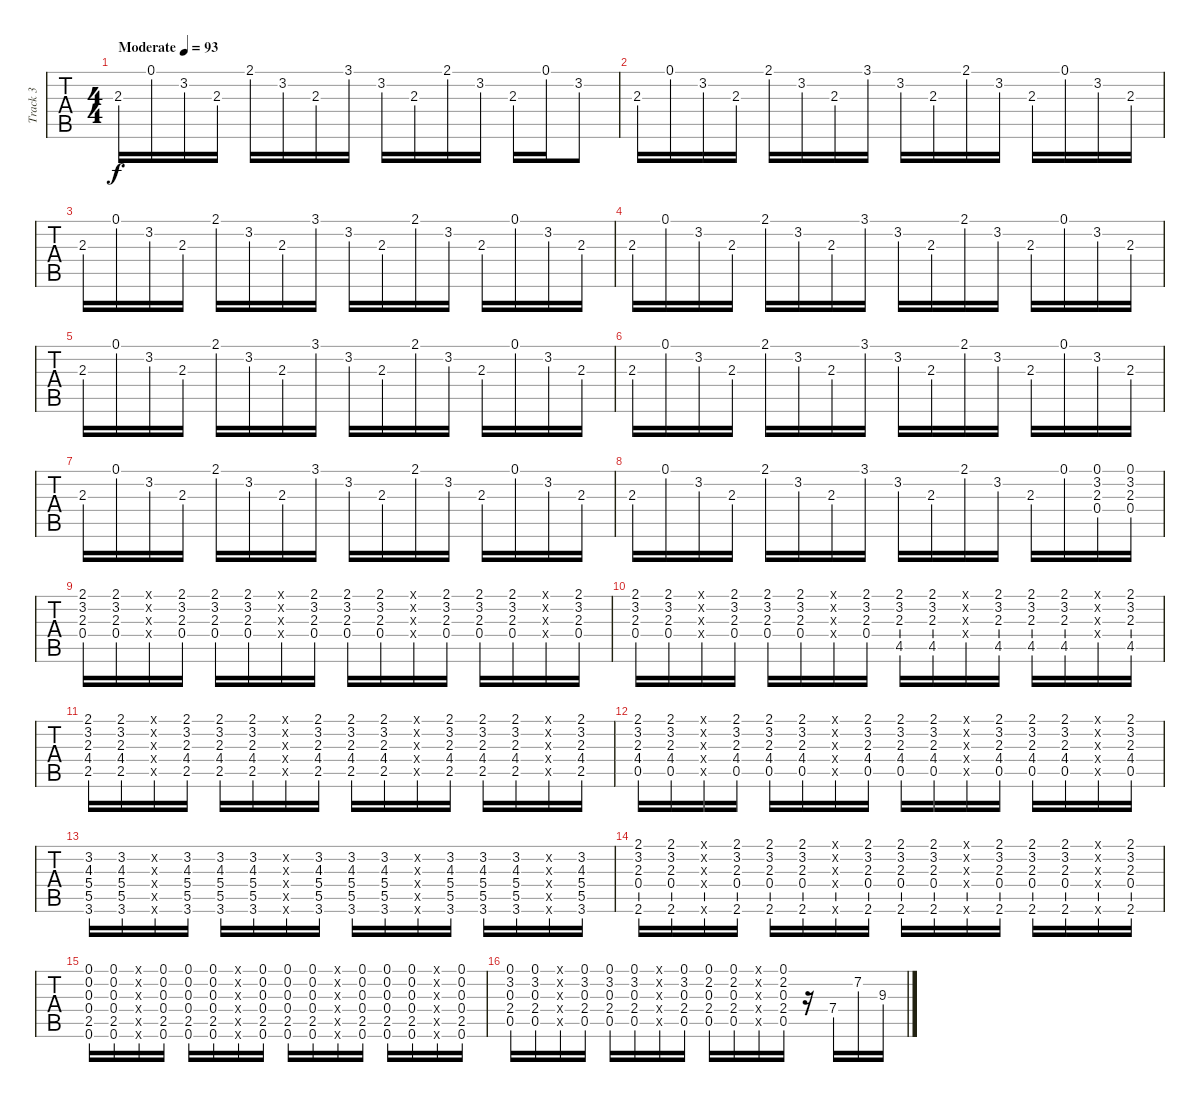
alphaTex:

\track ("Track 3" "Track 3") {instrument acousticguitarnylon}
\staff {tabs}
\tuning (E4 B3 G3 D3 A2 E2) {hide}
\ts (4 4)
\tempo (93 "Moderate")
\clef g2
\ks d
2.3.16{dy f instrument acousticguitarnylon} 0.1.16 3.2.16 2.3.16 2.1.16 3.2.16 2.3.16 3.1.16 3.2.16 2.3.16 2.1.16 3.2.16 2.3.16 0.1.16 3.2.8 |
2.3.16 0.1.16 3.2.16 2.3.16 2.1.16 3.2.16 2.3.16 3.1.16 3.2.16 2.3.16 2.1.16 3.2.16 2.3.16 0.1.16 3.2.16 2.3.16 |
2.3.16 0.1.16 3.2.16 2.3.16 2.1.16 3.2.16 2.3.16 3.1.16 3.2.16 2.3.16 2.1.16 3.2.16 2.3.16 0.1.16 3.2.16 2.3.16 |
2.3.16 0.1.16 3.2.16 2.3.16 2.1.16 3.2.16 2.3.16 3.1.16 3.2.16 2.3.16 2.1.16 3.2.16 2.3.16 0.1.16 3.2.16 2.3.16 |
2.3.16 0.1.16 3.2.16 2.3.16 2.1.16 3.2.16 2.3.16 3.1.16 3.2.16 2.3.16 2.1.16 3.2.16 2.3.16 0.1.16 3.2.16 2.3.16 |
2.3.16 0.1.16 3.2.16 2.3.16 2.1.16 3.2.16 2.3.16 3.1.16 3.2.16 2.3.16 2.1.16 3.2.16 2.3.16 0.1.16 3.2.16 2.3.16 |
2.3.16 0.1.16 3.2.16 2.3.16 2.1.16 3.2.16 2.3.16 3.1.16 3.2.16 2.3.16 2.1.16 3.2.16 2.3.16 0.1.16 3.2.16 2.3.16 |
2.3.16 0.1.16 3.2.16 2.3.16 2.1.16 3.2.16 2.3.16 3.1.16 3.2.16 2.3.16 2.1.16 3.2.16 2.3.16 0.1.16 (0.1 3.2 2.3 0.4).16{volume 10} (0.1 3.2 2.3 0.4).16 |
(2.1 3.2 2.3 0.4).16 (2.1 3.2 2.3 0.4).16 (0.1{x} 0.2{x} 0.3{x} 0.4{x}).16 (2.1 3.2 2.3 0.4).16 (2.1 3.2 2.3 0.4).16 (2.1 3.2 2.3 0.4).16 (0.1{x} 0.2{x} 0.3{x} 0.4{x}).16 (2.1 3.2 2.3 0.4).16 (2.1 3.2 2.3 0.4).16 (2.1 3.2 2.3 0.4).16 (0.1{x} 0.2{x} 0.3{x} 0.4{x}).16 (2.1 3.2 2.3 0.4).16 (2.1 3.2 2.3 0.4).16 (2.1 3.2 2.3 0.4).16 (0.1{x} 0.2{x} 0.3{x} 0.4{x}).16 (2.1 3.2 2.3 0.4).16 |
(2.1 3.2 2.3 0.4).16 (2.1 3.2 2.3 0.4).16 (0.1{x} 0.2{x} 0.3{x} 0.4{x}).16 (2.1 3.2 2.3 0.4).16 (2.1 3.2 2.3 0.4).16 (2.1 3.2 2.3 0.4).16 (0.1{x} 0.2{x} 0.3{x} 0.4{x}).16 (2.1 3.2 2.3 0.4).16 (2.1 3.2 2.3 4.5).16 (2.1 3.2 2.3 4.5).16 (0.1{x} 0.2{x} 0.3{x} 0.4{x}).16 (2.1 3.2 2.3 4.5).16 (2.1 3.2 2.3 4.5).16 (2.1 3.2 2.3 4.5).16 (0.1{x} 0.2{x} 0.3{x} 0.4{x}).16 (2.1 3.2 2.3 4.5).16 |
(2.1 3.2 2.3 4.4 2.5).16 (2.1 3.2 2.3 4.4 2.5).16 (0.1{x} 0.2{x} 0.3{x} 0.4{x} 0.5{x}).16 (2.1 3.2 2.3 4.4 2.5).16 (2.1 3.2 2.3 4.4 2.5).16 (2.1 3.2 2.3 4.4 2.5).16 (0.1{x} 0.2{x} 0.3{x} 0.4{x} 0.5{x}).16 (2.1 3.2 2.3 4.4 2.5).16 (2.1 3.2 2.3 4.4 2.5).16 (2.1 3.2 2.3 4.4 2.5).16 (0.1{x} 0.2{x} 0.3{x} 0.4{x} 0.5{x}).16 (2.1 3.2 2.3 4.4 2.5).16 (2.1 3.2 2.3 4.4 2.5).16 (2.1 3.2 2.3 4.4 2.5).16 (0.1{x} 0.2{x} 0.3{x} 0.4{x} 0.5{x}).16 (2.1 3.2 2.3 4.4 2.5).16 |
(2.1 3.2 2.3 4.4 0.5).16 (2.1 3.2 2.3 4.4 0.5).16 (0.1{x} 0.2{x} 0.3{x} 0.4{x} 0.5{x}).16 (2.1 3.2 2.3 4.4 0.5).16 (2.1 3.2 2.3 4.4 0.5).16 (2.1 3.2 2.3 4.4 0.5).16 (0.1{x} 0.2{x} 0.3{x} 0.4{x} 0.5{x}).16 (2.1 3.2 2.3 4.4 0.5).16 (2.1 3.2 2.3 4.4 0.5).16 (2.1 3.2 2.3 4.4 0.5).16 (0.1{x} 0.2{x} 0.3{x} 0.4{x} 0.5{x}).16 (2.1 3.2 2.3 4.4 0.5).16 (2.1 3.2 2.3 4.4 0.5).16 (2.1 3.2 2.3 4.4 0.5).16 (0.1{x} 0.2{x} 0.3{x} 0.4{x} 0.5{x}).16 (2.1 3.2 2.3 4.4 0.5).16 |
(3.2 4.3 5.4 5.5 3.6).16 (3.2 4.3 5.4 5.5 3.6).16 (0.2{x} 0.3{x} 0.4{x} 0.5{x} 0.6{x}).16 (3.2 4.3 5.4 5.5 3.6).16 (3.2 4.3 5.4 5.5 3.6).16 (3.2 4.3 5.4 5.5 3.6).16 (0.2{x} 0.3{x} 0.4{x} 0.5{x} 0.6{x}).16 (3.2 4.3 5.4 5.5 3.6).16 (3.2 4.3 5.4 5.5 3.6).16 (3.2 4.3 5.4 5.5 3.6).16 (0.2{x} 0.3{x} 0.4{x} 0.5{x} 0.6{x}).16 (3.2 4.3 5.4 5.5 3.6).16 (3.2 4.3 5.4 5.5 3.6).16 (3.2 4.3 5.4 5.5 3.6).16 (0.2{x} 0.3{x} 0.4{x} 0.5{x} 0.6{x}).16 (3.2 4.3 5.4 5.5 3.6).16 |
(2.1 3.2 2.3 0.4 2.6).16 (2.1 3.2 2.3 0.4 2.6).16 (2.1{x} 3.2{x} 2.3{x} 0.4{x} 2.6{x}).16 (2.1 3.2 2.3 0.4 2.6).16 (2.1 3.2 2.3 0.4 2.6).16 (2.1 3.2 2.3 0.4 2.6).16 (2.1{x} 3.2{x} 2.3{x} 0.4{x} 2.6{x}).16 (2.1 3.2 2.3 0.4 2.6).16 (2.1 3.2 2.3 0.4 2.6).16 (2.1 3.2 2.3 0.4 2.6).16 (2.1{x} 3.2{x} 2.3{x} 0.4{x} 2.6{x}).16 (2.1 3.2 2.3 0.4 2.6).16 (2.1 3.2 2.3 0.4 2.6).16 (2.1 3.2 2.3 0.4 2.6).16 (2.1{x} 3.2{x} 2.3{x} 0.4{x} 2.6{x}).16 (2.1 3.2 2.3 0.4 2.6).16 |
(0.1 0.2 0.3 0.4 2.5 0.6).16 (0.1 0.2 0.3 0.4 2.5 0.6).16 (0.1{x} 0.2{x} 0.3{x} 0.4{x} 0.5{x} 0.6{x}).16 (0.1 0.2 0.3 0.4 2.5 0.6).16 (0.1 0.2 0.3 0.4 2.5 0.6).16 (0.1 0.2 0.3 0.4 2.5 0.6).16 (0.1{x} 0.2{x} 0.3{x} 0.4{x} 0.5{x} 0.6{x}).16 (0.1 0.2 0.3 0.4 2.5 0.6).16 (0.1 0.2 0.3 0.4 2.5 0.6).16 (0.1 0.2 0.3 0.4 2.5 0.6).16 (0.1{x} 0.2{x} 0.3{x} 0.4{x} 0.5{x} 0.6{x}).16 (0.1 0.2 0.3 0.4 2.5 0.6).16 (0.1 0.2 0.3 0.4 2.5 0.6).16 (0.1 0.2 0.3 0.4 2.5 0.6).16 (0.1{x} 0.2{x} 0.3{x} 0.4{x} 0.5{x} 0.6{x}).16 (0.1 0.2 0.3 0.4 2.5 0.6).16 |
(0.1 3.2 0.3 2.4 0.5).16 (0.1 3.2 0.3 2.4 0.5).16 (0.1{x} 0.2{x} 0.3{x} 0.4{x} 0.5{x}).16 (0.1 3.2 0.3 2.4 0.5).16 (0.1 3.2 0.3 2.4 0.5).16 (0.1 3.2 0.3 2.4 0.5).16 (0.1{x} 0.2{x} 0.3{x} 0.4{x} 0.5{x}).16 (0.1 3.2 0.3 2.4 0.5).16 (0.1 2.2 0.3 2.4 0.5).16 (0.1 2.2 0.3 2.4 0.5).16 (0.1{x} 0.2{x} 0.3{x} 0.4{x} 0.5{x}).16 (0.1 2.2 0.3 2.4 0.5).16 r.16 7.4.16{volume 13} 7.2.16 9.3.16
